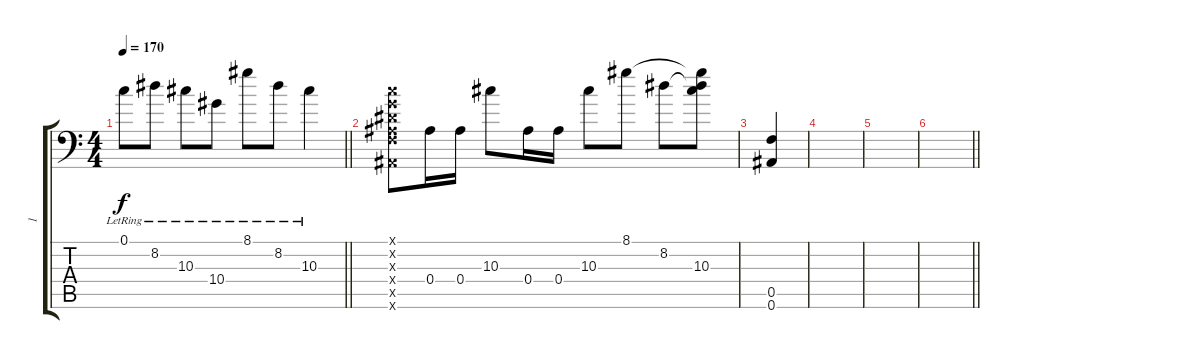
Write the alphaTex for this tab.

\track ("1" "1") {instrument distortionguitar}
\staff {score tabs}
\tuning (C4 G3 Eb3 Bb2 F2 Bb1) {hide}
\ts (4 4)
\tempo 170
\clef f4
\barLineRight lightlight
\ks c
0.1{lr}.8{dy f} 8.2{lr}.8 10.3{lr}.8 10.4{lr}.8 8.1{lr}.8 8.2{lr}.8 10.3{lr}.4 |
(0.1{x} 0.2{x} 0.3{x} 0.4{x} 0.5{x} 0.6{x}).8 0.4.16 0.4.16 10.3.8 0.4.16 0.4.16 10.3.8 8.1.8 8.2.8 (8.1{t} 8.2{t} 10.3).8 |
(0.5 0.6).4 |
|
|
\barLineRight lightlight
